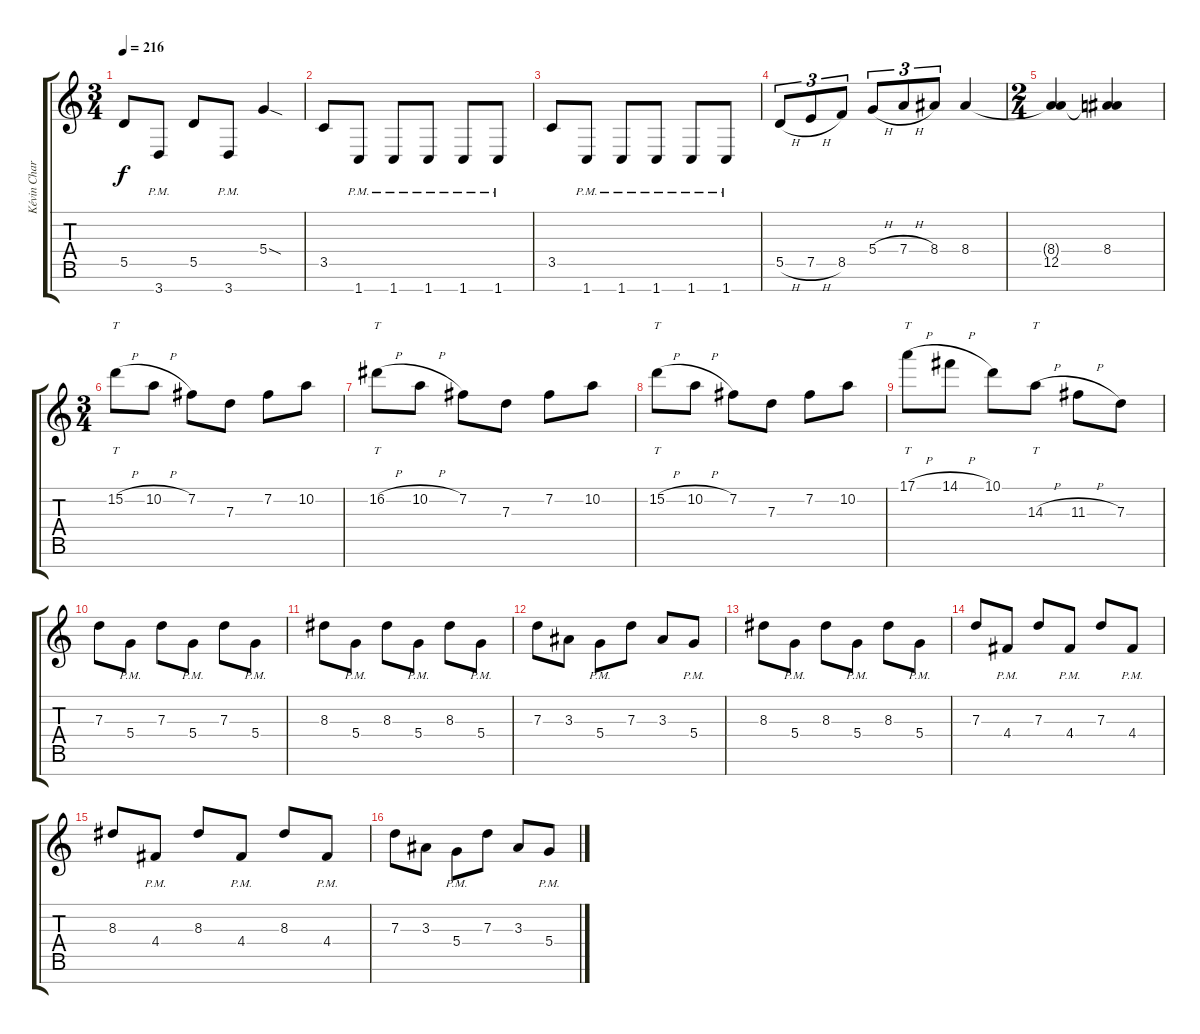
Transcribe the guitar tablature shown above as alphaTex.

\track ("Kévin Chartré" "Kévin Char") {instrument distortionguitar}
\staff {score tabs}
\tuning (E4 B3 G3 D3 A2 E2 B1) {hide}
\ts (3 4)
\tempo 216
\clef g2
\ks c
5.5.8{dy f} 3.7{pm}.8 5.5.8 3.7{pm}.8 5.4{sod}.4 |
3.5.8 1.7{pm}.8 1.7{pm}.8 1.7{pm}.8 1.7{pm}.8 1.7{pm}.8 |
3.5.8 1.7{pm}.8 1.7{pm}.8 1.7{pm}.8 1.7{pm}.8 1.7{pm}.8 |
5.5{h}.8{tu (3 2)} 7.5{h}.8{tu (3 2)} 8.5.8{tu (3 2)} 5.4{h}.8{tu (3 2)} 7.4{h}.8{tu (3 2)} 8.4.8{tu (3 2)} 8.4.4 |
\ts (2 4)
(8.4{t} 12.5).4 (8.4 12.5{t}).4 |
\ts (3 4)
15.2{h}.8{tt} 10.2{h}.8 7.2.8 7.3.8 7.2.8 10.2.8 |
16.2{h}.8{tt} 10.2{h}.8 7.2.8 7.3.8 7.2.8 10.2.8 |
15.2{h}.8{tt} 10.2{h}.8 7.2.8 7.3.8 7.2.8 10.2.8 |
17.1{h}.8{tt} 14.1{h}.8 10.1.8 14.3{h}.8{tt} 11.3{h}.8 7.3.8 |
7.3.8 5.4{pm}.8 7.3.8 5.4{pm}.8 7.3.8 5.4{pm}.8 |
8.3.8 5.4{pm}.8 8.3.8 5.4{pm}.8 8.3.8 5.4{pm}.8 |
7.3.8 3.3.8 5.4{pm}.8 7.3.8 3.3.8 5.4{pm}.8 |
8.3.8 5.4{pm}.8 8.3.8 5.4{pm}.8 8.3.8 5.4{pm}.8 |
7.3.8 4.4{pm}.8 7.3.8 4.4{pm}.8 7.3.8 4.4{pm}.8 |
8.3.8 4.4{pm}.8 8.3.8 4.4{pm}.8 8.3.8 4.4{pm}.8 |
7.3.8 3.3.8 5.4{pm}.8 7.3.8 3.3.8 5.4{pm}.8
